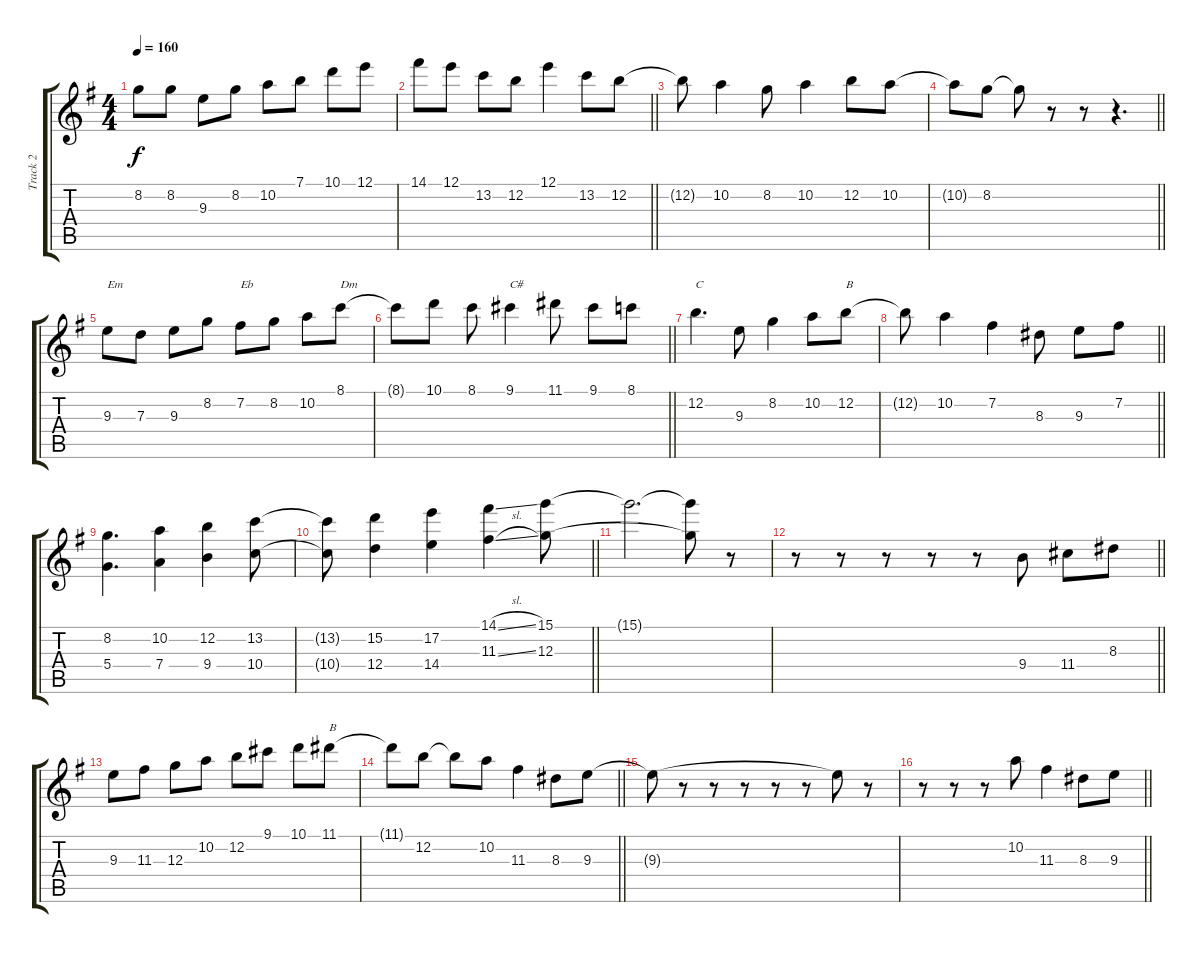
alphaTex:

\track ("Track 2" "Track 2") {instrument electricguitarjazz}
\staff {score tabs}
\tuning (E4 B3 G3 D3 A2 E2) {hide}
\ts (4 4)
\tempo 160
\clef g2
\ks g
8.2.8{dy f} 8.2.8 9.3.8 8.2.8 10.2.8 7.1.8 10.1.8 12.1.8 |
\barLineRight lightlight
14.1.8 12.1.8 13.2.8 12.2.8 12.1.4 13.2.8 12.2.8 |
12.2{t}.8 10.2.4 8.2.8 10.2.4 12.2.8 10.2.8 |
\barLineRight lightlight
10.2{t}.8 8.2.8 8.2{t}.8 r.8 r.8 r.4{d} |
9.3.8{txt "Em"} 7.3.8 9.3.8 8.2.8 7.2.8{txt "Eb"} 8.2.8 10.2.8 8.1.8{txt "Dm"} |
\barLineRight lightlight
8.1{t}.8 10.1.8 8.1.8 9.1.4{txt "C#"} 11.1.8 9.1.8 8.1.8 |
12.2.4{d txt "C"} 9.3.8 8.2.4 10.2.8 12.2.8{txt "B"} |
\barLineRight lightlight
12.2{t}.8 10.2.4 7.2.4 8.3.8 9.3.8 7.2.8 |
(8.2 5.4).4{d} (10.2 7.4).4 (12.2 9.4).4 (13.2 10.4).8 |
\barLineRight lightlight
(13.2{t} 10.4{t}).8 (15.2 12.4).4 (17.2 14.4).4 (14.1{sl} 11.3{sl}).4 (15.1 12.3).8 |
15.1{t}.2{d} (15.1{t} 12.3{t}).8 r.8 |
\barLineRight lightlight
r.8 r.8 r.8 r.8 r.8 9.4.8 11.4.8 8.3.8 |
9.3.8 11.3.8 12.3.8 10.2.8 12.2.8 9.1.8 10.1.8 11.1.8{txt "B"} |
\barLineRight lightlight
11.1{t}.8 12.2.8 12.2{t}.8 10.2.8 11.3.4 8.3.8 9.3.8 |
9.3{t}.8 r.8 r.8 r.8 r.8 r.8 9.3{t}.8 r.8 |
\barLineRight lightlight
r.8 r.8 r.8 10.2.8 11.3.4 8.3.8 9.3.8
